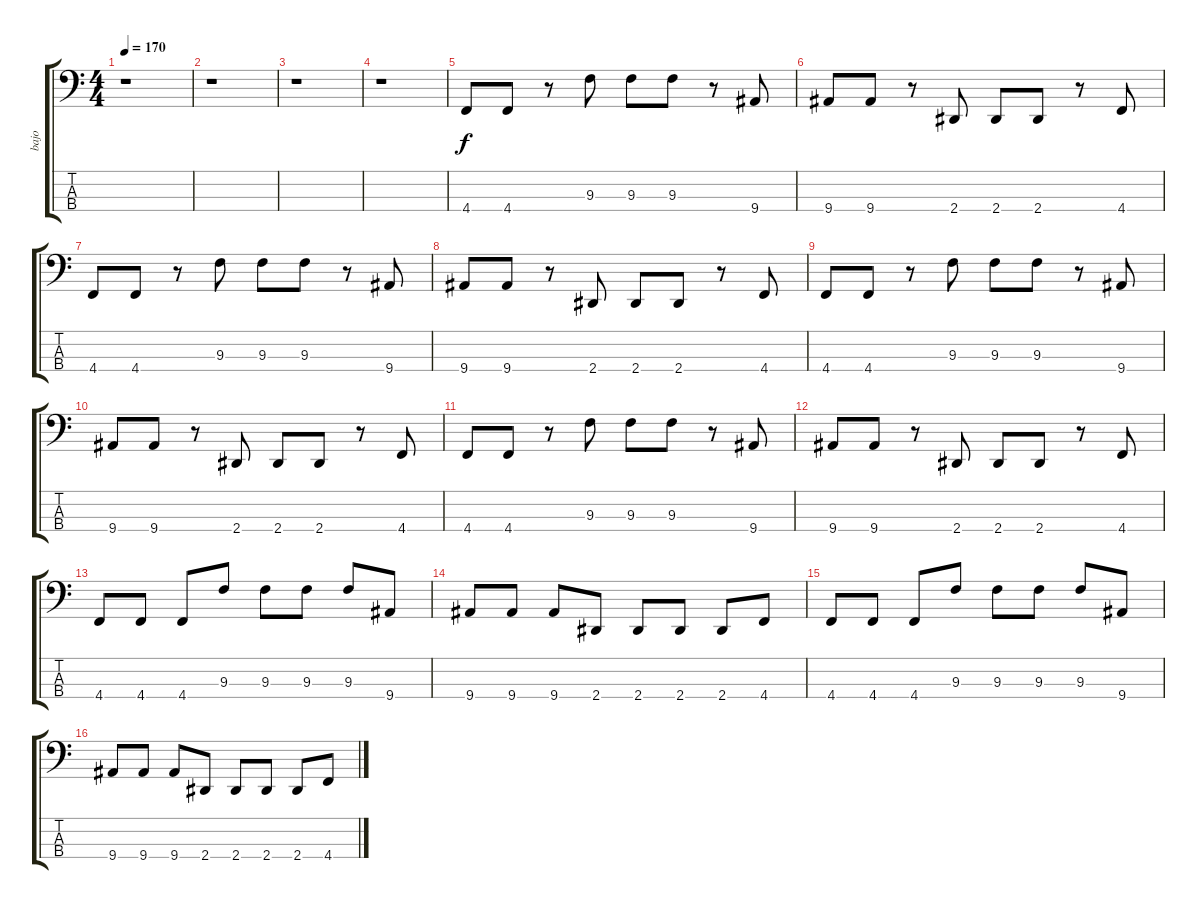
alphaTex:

\track ("bajo" "bajo") {instrument electricbassfinger}
\staff {score tabs}
\tuning (Gb2 Db2 Ab1 Db1) {hide}
\ts (4 4)
\tempo 170
\clef f4
\ks c
r.1{dy f instrument electricbassfinger} |
r.1 |
r.1 |
r.1 |
4.4.8 4.4.8 r.8 9.3.8 9.3.8 9.3.8 r.8 9.4.8 |
9.4.8 9.4.8 r.8 2.4.8 2.4.8 2.4.8 r.8 4.4.8 |
4.4.8 4.4.8 r.8 9.3.8 9.3.8 9.3.8 r.8 9.4.8 |
9.4.8 9.4.8 r.8 2.4.8 2.4.8 2.4.8 r.8 4.4.8 |
4.4.8 4.4.8 r.8 9.3.8 9.3.8 9.3.8 r.8 9.4.8 |
9.4.8 9.4.8 r.8 2.4.8 2.4.8 2.4.8 r.8 4.4.8 |
4.4.8 4.4.8 r.8 9.3.8 9.3.8 9.3.8 r.8 9.4.8 |
9.4.8 9.4.8 r.8 2.4.8 2.4.8 2.4.8 r.8 4.4.8 |
4.4.8 4.4.8 4.4.8 9.3.8 9.3.8 9.3.8 9.3.8 9.4.8 |
9.4.8 9.4.8 9.4.8 2.4.8 2.4.8 2.4.8 2.4.8 4.4.8 |
4.4.8 4.4.8 4.4.8 9.3.8 9.3.8 9.3.8 9.3.8 9.4.8 |
9.4.8 9.4.8 9.4.8 2.4.8 2.4.8 2.4.8 2.4.8 4.4.8
